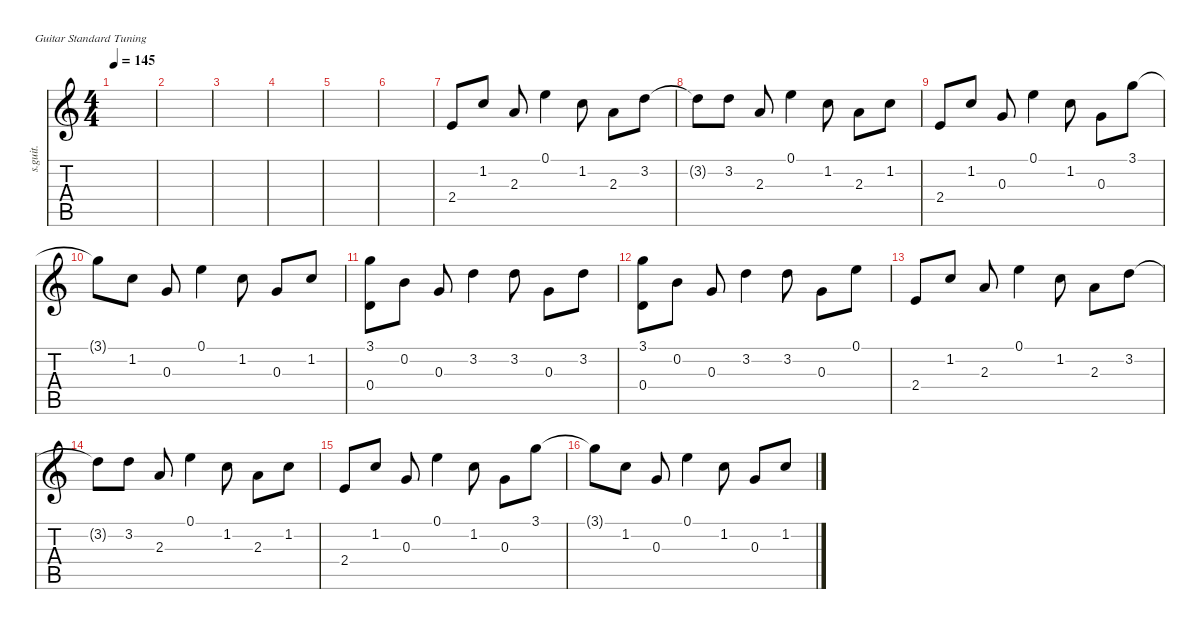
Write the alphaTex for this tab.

\defaultSystemsLayout 4
\hideDynamics
\bracketExtendMode nobrackets
\otherSystemsTrackNameOrientation horizontal
\track ("Steel Guitar" "s.guit.") {instrument acousticguitarsteel}
\staff {score tabs}
\tuning (E4 B3 G3 D3 A2 E2)
\ts (4 4)
\tempo 145
\clef g2
\ks c
|
|
|
|
|
|
2.4.8{beam Up} 1.2.8{beam Up} 2.3.8{beam Up} 0.1.4{beam Down} 1.2.8{beam Down} 2.3.8{beam Down} 3.2.8{beam Down} |
3.2{t}.8{beam Down} 3.2.8{dy mp beam Down} 2.3.8{beam Up} 0.1.4{beam Down} 1.2.8{beam Down} 2.3.8{beam Down} 1.2.8{beam Down} |
2.4.8{dy mf beam Up} 1.2.8{dy mp beam Up} 0.3.8{beam Up} 0.1.4{dy mf beam Down} 1.2.8{dy mp beam Down} 0.3.8{beam Down} 3.1.8{dy mf beam Down} |
3.1{t}.8{beam Down} 1.2.8{dy mp beam Down} 0.3.8{beam Up} 0.1.4{dy mf beam Down} 1.2.8{dy mp beam Down} 0.3.8{beam Up} 1.2.8{beam Up} |
(0.4 3.1).8{dy mf beam Down} 0.2.8{beam Down} 0.3.8{beam Up} 3.2.4{beam Down} 3.2.8{dy mp beam Down} 0.3.8{beam Down} 3.2.8{beam Down} |
(0.4 3.1).8{dy mf beam Down} 0.2.8{beam Down} 0.3.8{beam Up} 3.2.4{beam Down} 3.2.8{dy mp beam Down} 0.3.8{beam Down} 0.1.8{dy mf beam Down} |
2.4.8{beam Up} 1.2.8{beam Up} 2.3.8{beam Up} 0.1.4{beam Down} 1.2.8{beam Down} 2.3.8{beam Down} 3.2.8{beam Down} |
3.2{t}.8{beam Down} 3.2.8{dy mp beam Down} 2.3.8{beam Up} 0.1.4{beam Down} 1.2.8{beam Down} 2.3.8{beam Down} 1.2.8{beam Down} |
2.4.8{dy mf beam Up} 1.2.8{dy mp beam Up} 0.3.8{beam Up} 0.1.4{dy mf beam Down} 1.2.8{dy mp beam Down} 0.3.8{beam Down} 3.1.8{dy mf beam Down} |
3.1{t}.8{beam Down} 1.2.8{dy mp beam Down} 0.3.8{beam Up} 0.1.4{dy mf beam Down} 1.2.8{dy mp beam Down} 0.3.8{beam Up} 1.2.8{beam Up}
